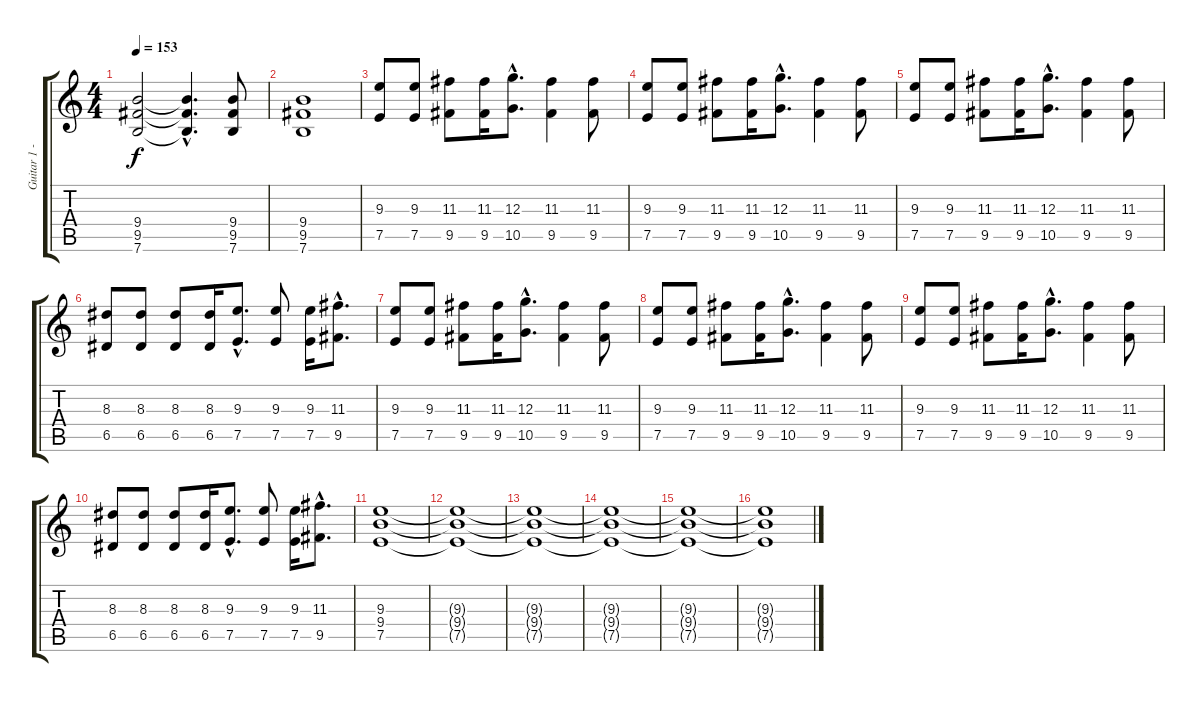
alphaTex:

\track ("Guitar 1 - El Hefe" "Guitar 1 -") {instrument overdrivenguitar}
\staff {score tabs}
\tuning (E4 B3 G3 D3 A2 E2) {hide}
\ts (4 4)
\tempo 153
\clef g2
\ks c
(9.4 9.5 7.6).2{dy f} (9.4{hac t} 9.5{hac t} 7.6{hac t}).4{d} (9.4 9.5 7.6).8 |
(9.4 9.5 7.6).1 |
(9.3 7.5).8 (9.3 7.5).8 (11.3 9.5).8 (11.3 9.5).16 (12.3{hac} 10.5{hac}).8{d} (11.3 9.5).4 (11.3 9.5).8 |
(9.3 7.5).8 (9.3 7.5).8 (11.3 9.5).8 (11.3 9.5).16 (12.3{hac} 10.5{hac}).8{d} (11.3 9.5).4 (11.3 9.5).8 |
(9.3 7.5).8 (9.3 7.5).8 (11.3 9.5).8 (11.3 9.5).16 (12.3{hac} 10.5{hac}).8{d} (11.3 9.5).4 (11.3 9.5).8 |
(8.3 6.5).8 (8.3 6.5).8 (8.3 6.5).8 (8.3 6.5).16 (9.3{hac} 7.5{hac}).8{d} (9.3 7.5).8 (9.3 7.5).16 (11.3{hac} 9.5{hac}).8{d} |
(9.3 7.5).8 (9.3 7.5).8 (11.3 9.5).8 (11.3 9.5).16 (12.3{hac} 10.5{hac}).8{d} (11.3 9.5).4 (11.3 9.5).8 |
(9.3 7.5).8 (9.3 7.5).8 (11.3 9.5).8 (11.3 9.5).16 (12.3{hac} 10.5{hac}).8{d} (11.3 9.5).4 (11.3 9.5).8 |
(9.3 7.5).8 (9.3 7.5).8 (11.3 9.5).8 (11.3 9.5).16 (12.3{hac} 10.5{hac}).8{d} (11.3 9.5).4 (11.3 9.5).8 |
(8.3 6.5).8 (8.3 6.5).8 (8.3 6.5).8 (8.3 6.5).16 (9.3{hac} 7.5{hac}).8{d} (9.3 7.5).8 (9.3 7.5).16 (11.3{hac} 9.5{hac}).8{d} |
(9.3 9.4 7.5).1 |
(9.3{t} 9.4{t} 7.5{t}).1 |
(9.3{t} 9.4{t} 7.5{t}).1 |
(9.3{t} 9.4{t} 7.5{t}).1 |
(9.3{t} 9.4{t} 7.5{t}).1 |
(9.3{t} 9.4{t} 7.5{t}).1
